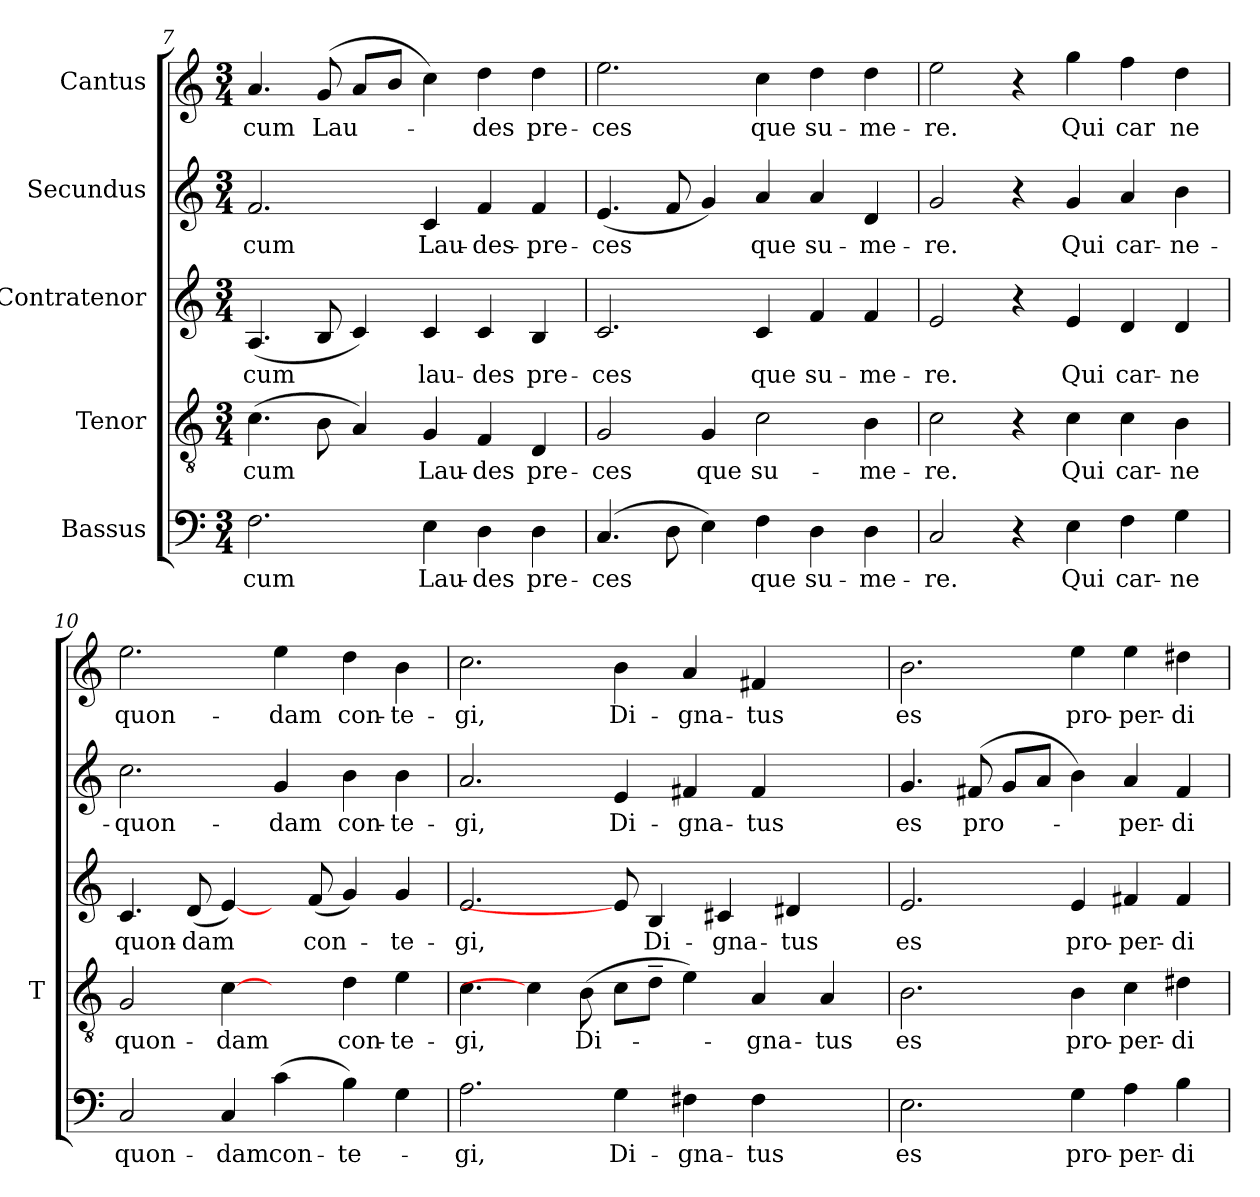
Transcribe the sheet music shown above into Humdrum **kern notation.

**kern	**text	**kern	**text	**kern	**text	**kern	**text	**kern	**text
*part5	*part5	*part4	*part4	*part3	*part3	*part2	*part2	*part1	*part1
*staff5	*staff5	*staff4	*staff4	*staff3	*staff3	*staff2	*staff2	*staff1	*staff1
*I"Bassus	*	*I"Tenor	*	*I"Contratenor	*	*I"Secundus	*	*I"Cantus	*
*	*	*I'T	*	*	*	*	*	*	*
*clefF4	*	*clefGv2	*	*clefG2	*	*clefG2	*	*clefG2	*
*k[]	*	*k[]	*	*k[]	*	*k[]	*	*k[]	*
*M3/4	*	*M3/4	*	*M3/4	*	*M3/4	*	*M3/4	*
=7	=7	=7	=7	=7	=7	=7	=7	=7	=7
2.F\	-cum	(>4.c\	-cum	(4.A/	-cum	2.f/	-cum	4.a/	cum
.	.	8B\	.	8B/	.	.	.	(>8g/	Lau-
.	.	4A/)	.	4c/)	.	.	.	8a/L	.
.	.	.	.	.	.	.	.	8b/J	.
4E\	Lau-	4G/	Lau-	4c/	lau-	4c/	Lau-	4cc\)	.
4D\	-des	4F/	-des	4c/	-des	4f/	-des-	4dd\	-des
4D\	pre-	4D/	pre-	4B/	pre-	4f/	-pre-	4dd\	pre-
=8	=8	=8	=8	=8	=8	=8	=8	=8	=8
(>4.C/	-ces	2G/	-ces	2.c/	-ces	(4.e/	-ces	2.ee\	-ces
8D\	.	.	.	.	.	8f/	.	.	.
4E\)	.	4G/	que	.	.	4g/)	.	.	.
4F\	que	2c\	su-	4c/	que	4a/	que	4cc\	que
4D\	su-	.	.	4f/	su-	4a/	su-	4dd\	su-
4D\	-me-	4B\	-me-	4f/	-me-	4d/	-me-	4dd\	-me-
=9	=9	=9	=9	=9	=9	=9	=9	=9	=9
2C/	-re.	2c\	-re.	2e/	-re.	2g/	-re.	2ee\	-re.
4r	.	4r	.	4r	.	4r	.	4r	.
4E\	Qui	4c\	Qui	4e/	Qui	4g/	Qui	4gg\	Qui
4F\	car-	4c\	car-	4d/	car-	4a/	car-	4ff\	car
4G\	-ne	4B\	-ne	4d/	-ne	4b\	-ne-	4dd\	ne
=10	=10	=10	=10	=10	=10	=10	=10	=10	=10
2C/	quon-	2G/	quon-	4.c/	quon-	2.cc\	-quon-	2.ee\	quon-
.	.	.	.	(8d/	-dam	.	.	.	.
4C/	-dam	[4c\	-dam	[4e/)	.	.	.	.	.
(>4c\	con-	4ryy	.	8ryy	.	4g/	-dam	4ee\	-dam
.	.	.	.	(8f/	con-	.	.	.	.
4B\)	-te-	4d\	con-	4g/)	.	4b\	con-	4dd\	con-
4G\	.	4e\	-te-	4g/	-te-	4b\	-te-	4b\	-te-
!!LO:PB:g=z
=11	=11	=11	=11	=11	=11	=11	=11	=11	=11
2.A\	-gi,	4.c\	-gi,	2.e/	-gi,	2.a/	-gi,	2.cc\	-gi,
.	.	4c\]	.	.	.	.	.	.	.
.	.	(>8B\	Di-	.	.	.	.	.	.
4G\	Di-	8c\L	.	8e/]	.	4e/	Di-	4b\	Di-
.	.	8d~\J	.	4B/	Di-	.	.	.	.
4F#X\	-gna-	4e\)	.	.	.	4f#X/	-gna-	4a/	-gna-
.	.	.	.	4c#X/	-gna-	.	.	.	.
4F#\	-tus	4A/	-gna-	.	.	4f#/	-tus	4f#X/	-tus
.	.	.	.	4d#X/	-tus	.	.	.	.
4ryy	.	4A/	-tus	.	.	4ryy	.	4ryy	.
.	.	.	.	8ryy	.	.	.	.	.
=12	=12	=12	=12	=12	=12	=12	=12	=12	=12
2.E\	es	2.B\	es	2.e/	es	4.g/	es	2.b\	es
.	.	.	.	.	.	(>8f#X/	pro-	.	.
.	.	.	.	.	.	8g/L	.	.	.
.	.	.	.	.	.	8a/J	.	.	.
4G\	pro-	4B\	pro-	4e/	pro-	4b\)	.	4ee\	pro-
4A\	-per-	4c\	-per-	4f#X/	-per-	4a/	-per-	4ee\	-per-
4B\	-di-	4d#X\	-di-	4f#/	-di-	4f#/	-di-	4dd#X\	-di-
=	=	=	=	=	=	=	=	=	=
*-	*-	*-	*-	*-	*-	*-	*-	*-	*-
